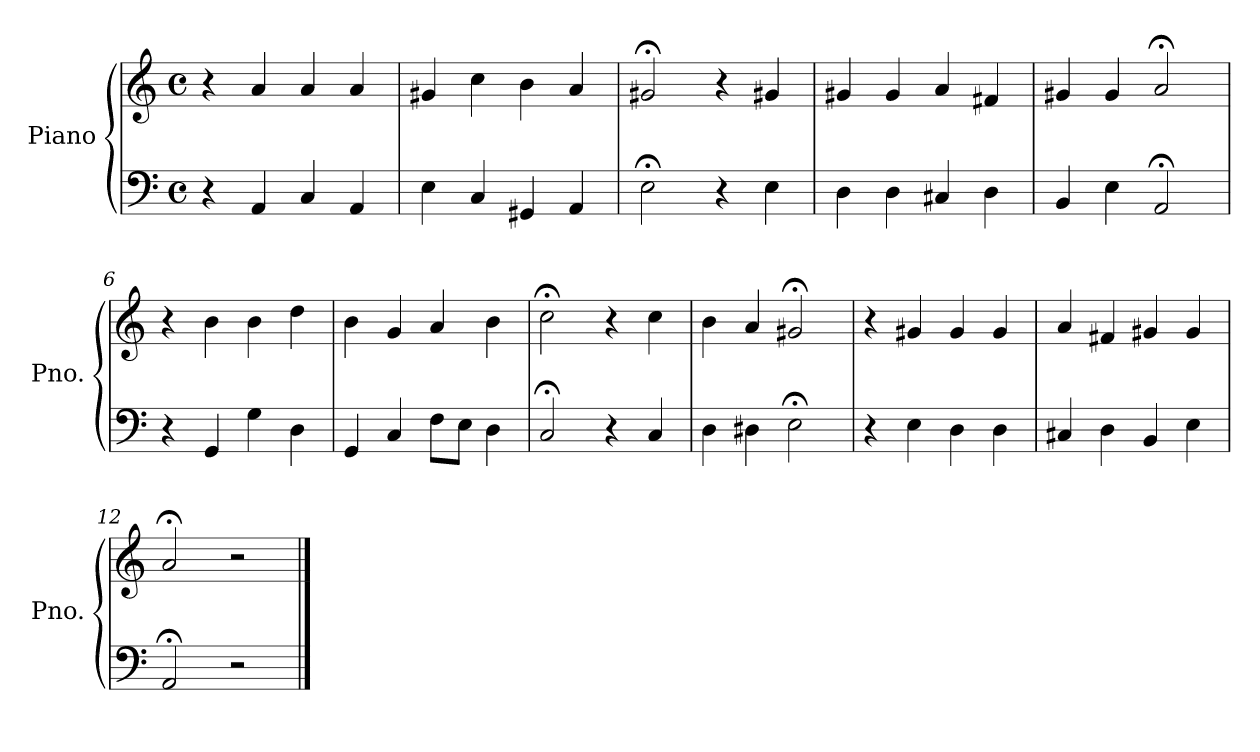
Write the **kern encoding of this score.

**kern	**kern
*part1	*part1
*staff2	*staff1
*I"Piano	*
*I'Pno.	*
*clefF4	*clefG2
*k[]	*k[]
*M4/4	*M4/4
*met(c)	*met(c)
=1	=1
4r	4r
4AA/	4a/
4C/	4a/
4AA/	4a/
=2	=2
4E\	4g#X/
4C/	4cc\
4GG#X/	4b\
4AA/	4a/
=3	=3
2E;<\	2g#X;</
4r	4r
4E\	4g#X/
=4	=4
4D\	4g#X/
4D\	4g#/
4C#X/	4a/
4D\	4f#X/
=5	=5
4BB/	4g#X/
4E\	4g#/
2AA;</	2a;</
=6	=6
4r	4r
4GG/	4b\
4G\	4b\
4D\	4dd\
=7	=7
4GG/	4b\
4C/	4g/
8F\L	4a/
8E\J	.
4D\	4b\
!!LO:LB:g=z
=8	=8
2C;</	2cc;<\
4r	4r
4C/	4cc\
=9	=9
4D\	4b\
4D#X\	4a/
2E;<\	2g#X;</
=10	=10
4r	4r
4E\	4g#X/
4D\	4g#/
4D\	4g#/
=11	=11
4C#X/	4a/
4D\	4f#X/
4BB/	4g#X/
4E\	4g#/
=12	=12
2AA;</	2a;</
2r	2r
==	==
*-	*-
